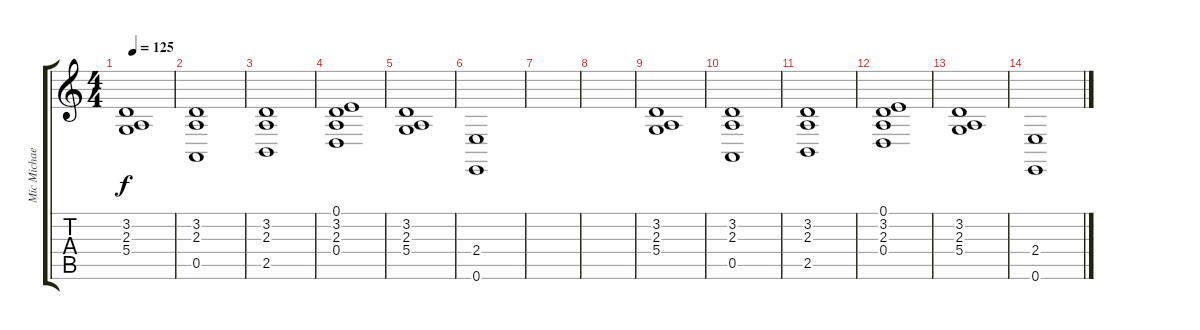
\track ("Mic Michaeli" "Mic Michae") {instrument synthstrings1}
\staff {score tabs}
\tuning (E4 B3 G3 D3 A2 E2) {hide}
\ts (4 4)
\tempo 125
\clef g2
\ks c
(3.2 2.3 5.4).1{dy f volume 11} |
(3.2 2.3 0.5).1 |
(3.2 2.3 2.5).1 |
(0.1 3.2 2.3 0.4).1 |
(3.2 2.3 5.4).1 |
(2.4 0.6).1 |
|
|
(3.2 2.3 5.4).1{volume 11} |
(3.2 2.3 0.5).1 |
(3.2 2.3 2.5).1 |
(0.1 3.2 2.3 0.4).1 |
(3.2 2.3 5.4).1 |
(2.4 0.6).1
